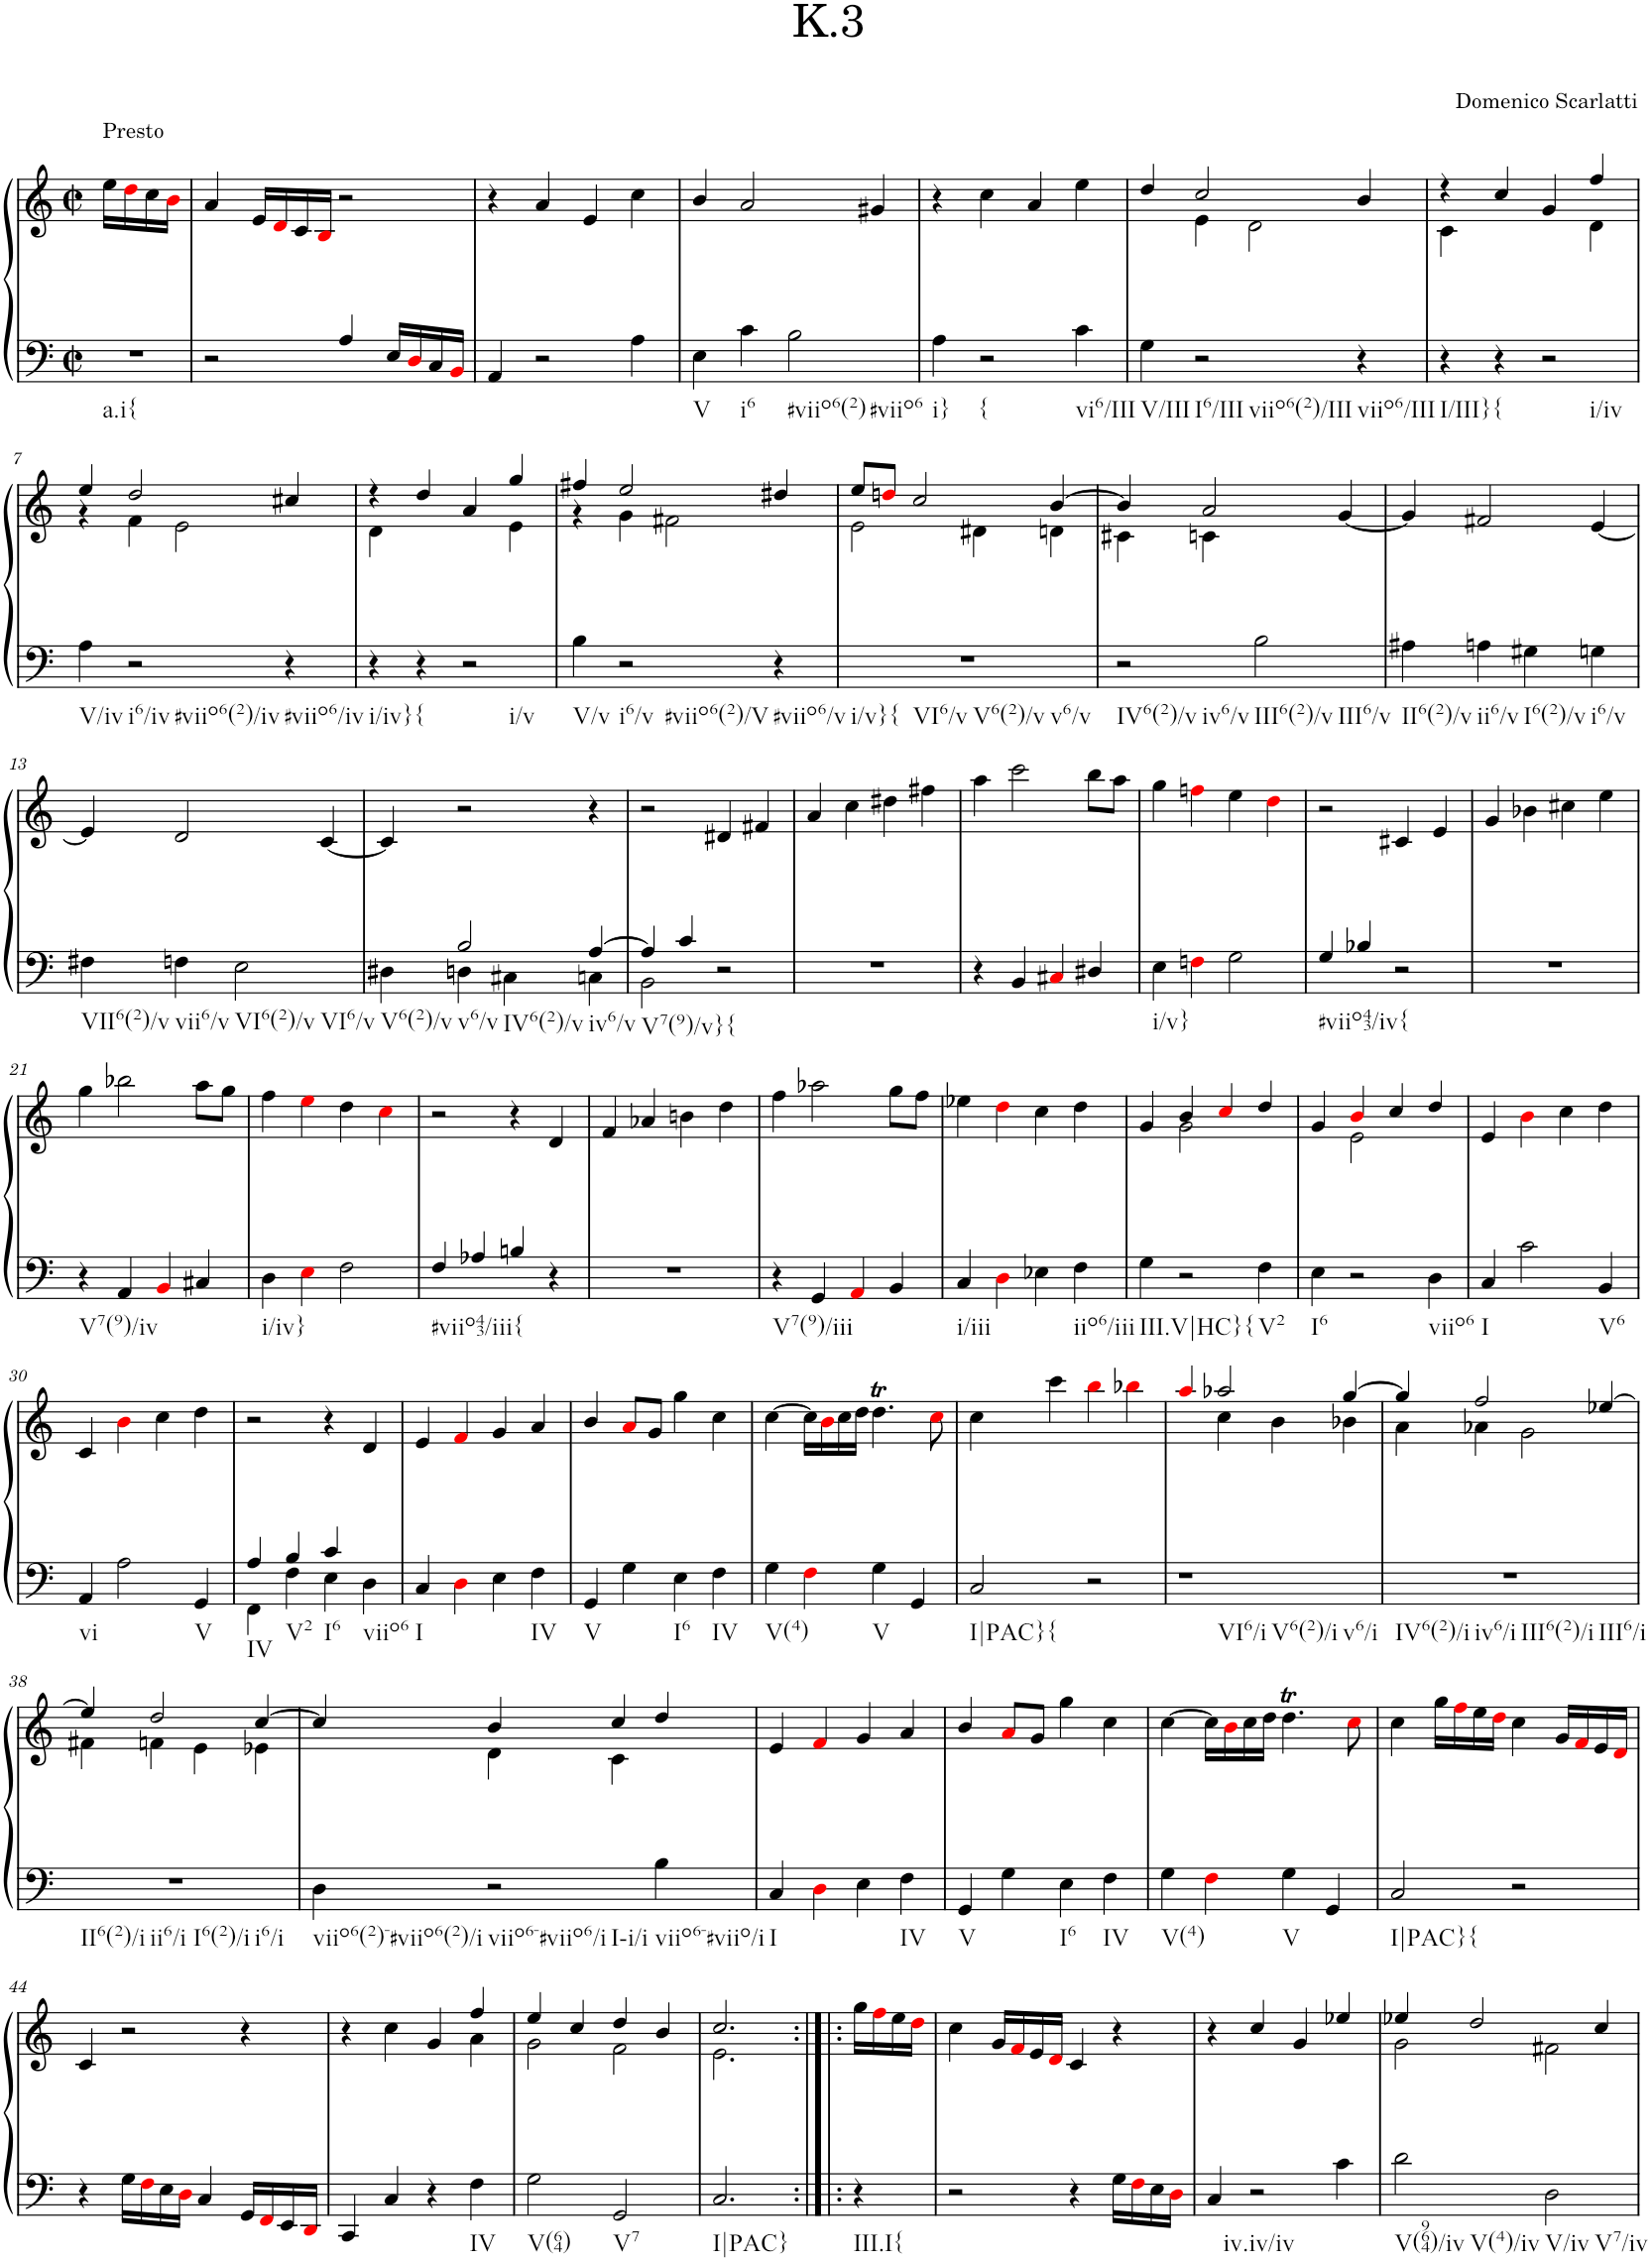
**kern	**kern
*part1	*part1
*staff2	*staff1
*I"Piano	*
*I'Pno.	*
*clefF4	*clefG2
*k[]	*k[]
*M2/2	*M2/2
*met(c|)	*met(c|)
=	=
!	!LO:TX:a:t=Presto
!LO:TX:b:t=a.i{	!
1r	16ee\LL
.	16ddi\
.	16cc\
.	16bi\JJ
.	2.ryy
=1	=1
2r	4a/
.	16e/LL
.	16di/
.	16c/
.	16Bi/JJ
4A/	2r
16E/LL	.
16Di/	.
16C/	.
16BBi/JJ	.
=2	=2
4AA/	4r
2r	4a/
.	4e/
4A\	4cc\
=3	=3
!LO:TX:b:t=V	!
4E\	4b/
!LO:TX:b:t=i6	!
4c\	2a/
!LO:TX:b:t=#viio6(2)	!
!LO:TX:b:t=#viio6	!
2B\	.
.	4g#X/
=4	=4
!LO:TX:b:t=i}	!
4A\	4r
!LO:TX:b:t={	!
2r	4cc\
.	4a/
!LO:TX:b:t=vi6/III	!
4c\	4ee\
=5	=5
*	*^
!LO:TX:b:t=V/III	!	!
4G\	4dd/	4ryy
!LO:TX:b:t=I6/III	!	!
!LO:TX:b:t=viio6(2)/III	!	!
2r	2cc/	4e\
.	.	2d\
!LO:TX:b:t=viio6/III	!	!
4r	4b/	.
=6	=6	=6
!LO:TX:b:t=I/III}	!	!
4r	4r	4c\
!LO:TX:b:t={	!	!
4r	4cc/	2ryy
!LO:TX:b:t=i/iv	!	!
2r	4g/	.
.	4ff/	4d\
!!LO:LB:g=z	!!
=7	=7	=7
!LO:TX:b:t=V/iv	!	!
4A\	4ee/	4r
!LO:TX:b:t=i6/iv	!	!
!LO:TX:b:t=#viio6(2)/iv	!	!
2r	2dd/	4f\
.	.	2e\
!LO:TX:b:t=#viio6/iv	!	!
4r	4cc#X/	.
=8	=8	=8
!LO:TX:b:t=i/iv}	!	!
4r	4r	4d\
!LO:TX:b:t={	!	!
4r	4dd/	2ryy
!LO:TX:b:t=i/v	!	!
2r	4a/	.
.	4gg/	4e\
=9	=9	=9
!LO:TX:b:t=V/v	!	!
4B\	4ff#X/	4r
!LO:TX:b:t=i6/v	!	!
!LO:TX:b:t=#viio6(2)/V	!	!
2r	2ee/	4g\
.	.	2f#X\
!LO:TX:b:t=#viio6/v	!	!
4r	4dd#X/	.
=10	=10	=10
!LO:TX:b:t=i/v}{	!	!
!LO:TX:b:t=VI6/v	!	!
!LO:TX:b:t=V6(2)/v	!	!
!LO:TX:b:t=v6/v	!	!
1r	8ee/L	2e\
.	8ddni/J	.
.	2cc/	.
.	.	4d#X\
.	[4b/	4dn\
=11	=11	=11
!LO:TX:b:t=IV6(2)/v	!	!
!LO:TX:b:t=iv6/v	!	!
2r	4b/]	4c#X\
.	2a/	4cn\
!LO:TX:b:t=III6(2)/v	!	!
!LO:TX:b:t=III6/v	!	!
2B\	.	2ryy
.	[4g/	.
*	*v	*v
=12	=12
!LO:TX:b:t=II6(2)/v	!
4A#X\	4g/]
!LO:TX:b:t=ii6/v	!
4An\	2f#X/
!LO:TX:b:t=I6(2)/v	!
4G#X\	.
!LO:TX:b:t=i6/v	!
4Gn\	[4e/
!!LO:LB:g=z
=13	=13
!LO:TX:b:t=VII6(2)/v	!
4F#X\	4e/]
!LO:TX:b:t=vii6/v	!
4Fn\	2d/
!LO:TX:b:t=VI6(2)/v	!
!LO:TX:b:t=VI6/v	!
2E\	.
.	[4c/
=14	=14
*^	*
!LO:TX:b:t=V6(2)/v	!	!
4D#X\	4ryy	4c/]
!LO:TX:b:t=v6/v	!	!
!LO:TX:b:t=IV6(2)/v	!	!
2B/	4Dn\	2r
.	4C#X\	.
!LO:TX:b:t=iv6/v	!	!
[4A/	4Cn\	4r
=15	=15	=15
!LO:TX:b:t=V7(9)/v}{	!	!
4A/]	2BB\	2r
4c/	.	.
2r	2ryy	4d#X/
.	.	4f#X/
*v	*v	*
=16	=16
1r	4a/
.	4cc\
.	4dd#X\
.	4ff#X\
=17	=17
4r	4aa\
4BB/	2ccc\
4C#Xi/	.
4D#X/	8bb\L
.	8aa\J
=18	=18
!LO:TX:b:t=i/v}	!
4E\	4gg\
4Fni\	4ffni\
2G\	4ee\
.	4ddi\
=19	=19
!LO:TX:b:t=#viio43/iv{	!
4G/	2r
4B-X/	.
2r	4c#X/
.	4e/
=20	=20
1r	4g/
.	4b-X\
.	4cc#X\
.	4ee\
!!LO:LB:g=z
=21	=21
!LO:TX:b:t=V7(9)/iv	!
4r	4gg\
4AA/	2bb-X\
4BBi/	.
4C#X/	8aa\L
.	8gg\J
=22	=22
!LO:TX:b:t=i/iv}	!
4D\	4ff\
4Ei\	4eei\
2F\	4dd\
.	4cci\
=23	=23
!LO:TX:b:t=#viio43/iii{	!
4F/	2r
4A-X/	.
4Bn/	4r
4r	4d/
=24	=24
1r	4f/
.	4a-X/
.	4bn\
.	4dd\
=25	=25
!LO:TX:b:t=V7(9)/iii	!
4r	4ff\
4GG/	2aa-X\
4AAi/	.
4BB/	8gg\L
.	8ff\J
=26	=26
!LO:TX:b:t=i/iii	!
4C/	4ee-X\
4Di\	4ddi\
4E-X\	4cc\
!LO:TX:b:t=iio6/iii	!
4F\	4dd\
=27	=27
*	*^
!LO:TX:b:t=III.V|HC}{	!	!
4G\	4g/	4ryy
2r	4b/	2g\
.	4cci/	.
!LO:TX:b:t=V2	!	!
4F\	4dd/	4ryy
=28	=28	=28
!LO:TX:b:t=I6	!	!
4E\	4g/	4ryy
2r	4bi/	2e\
.	4cc/	.
!LO:TX:b:t=viio6	!	!
4D\	4dd/	4ryy
=29	=29	=29
!LO:TX:b:t=I	!	!
*	*v	*v
4C/	4e/
2c\	4bi\
.	4cc\
!LO:TX:b:t=V6	!
4BB/	4dd\
!!LO:LB:g=z
=30	=30
!LO:TX:b:t=vi	!
4AA/	4c/
2A\	4bi\
.	4cc\
!LO:TX:b:t=V	!
4GG/	4dd\
=31	=31
*^	*
!LO:TX:b:t=IV	!	!
4A/	4FF\	2r
!LO:TX:b:t=V2	!	!
4B/	4F\	.
!LO:TX:b:t=I6	!	!
4c/	4E\	4r
!LO:TX:b:t=viio6	!	!
4D\	4ryy	4d/
=32	=32	=32
!LO:TX:b:t=I	!	!
*v	*v	*
4C/	4e/
4Di\	4fi/
4E\	4g/
!LO:TX:b:t=IV	!
4F\	4a/
=33	=33
!LO:TX:b:t=V	!
4GG/	4b/
4G\	8ai/L
.	8g/J
!LO:TX:b:t=I6	!
4E\	4gg\
!LO:TX:b:t=IV	!
4F\	4cc\
=34	=34
!LO:TX:b:t=V(4)	!
4G\	[4cc\
4Fi\	16cc\LL]
.	16bi\
.	16cc\
.	16dd\JJ
!LO:TX:b:t=V	!
4G\	4.ddT\
4GG/	.
.	8cci\
=35	=35
!LO:TX:b:t=I|PAC}	!
!LO:TX:b:t={	!
2C/	4cc\
.	4ccc\
2r	4bbi\
.	4bb-Xi\
=36	=36
*	*^
!LO:TX:b:t=VI6/i	!	!
!LO:TX:b:t=V6(2)/i	!	!
!LO:TX:b:t=v6/i	!	!
1r	4aai/	4ryy
.	2aa-X/	4cc\
.	.	4b\
.	[4gg/	4b-X\
=37	=37	=37
!LO:TX:b:t=IV6(2)/i	!	!
!LO:TX:b:t=iv6/i	!	!
!LO:TX:b:t=III6(2)/i	!	!
!LO:TX:b:t=III6/i	!	!
1r	4gg/]	4a\
.	2ff/	4a-X\
.	.	2g\
.	[4ee-X/	.
!!LO:LB:g=z	!!
=38	=38	=38
!LO:TX:b:t=II6(2)/i	!	!
!LO:TX:b:t=ii6/i	!	!
!LO:TX:b:t=I6(2)/i	!	!
!LO:TX:b:t=i6/i	!	!
1r	4ee-/]	4f#X\
.	2dd/	4fn\
.	.	4e\
.	[4cc/	4e-X\
=39	=39	=39
!LO:TX:b:t=viio6(2)-#viio6(2)/i	!	!
4D\	4cc/]	4ryy
!LO:TX:b:t=viio6-#viio6/i	!	!
!LO:TX:b:t=I-i/i	!	!
2r	4b/	4d\
.	4cc/	4c\
!LO:TX:b:t=viio6-#viio/i	!	!
4B\	4dd/	4ryy
=40	=40	=40
!LO:TX:b:t=I	!	!
*	*v	*v
4C/	4e/
4Di\	4fi/
4E\	4g/
!LO:TX:b:t=IV	!
4F\	4a/
=41	=41
!LO:TX:b:t=V	!
4GG/	4b/
4G\	8ai/L
.	8g/J
!LO:TX:b:t=I6	!
4E\	4gg\
!LO:TX:b:t=IV	!
4F\	4cc\
=42	=42
!LO:TX:b:t=V(4)	!
4G\	[4cc\
4Fi\	16cc\LL]
.	16bi\
.	16cc\
.	16dd\JJ
!LO:TX:b:t=V	!
4G\	4.ddT\
4GG/	.
.	8cci\
=43	=43
!LO:TX:b:t=I|PAC}{	!
2C/	4cc\
.	16gg\LL
.	16ffi\
.	16ee\
.	16ddi\JJ
2r	4cc\
.	16g/LL
.	16fi/
.	16e/
.	16di/JJ
!!LO:LB:g=z
=44	=44
4r	4c/
16G\LL	2r
16Fi\	.
16E\	.
16Di\JJ	.
4C/	.
16GG/LL	4r
16FFi/	.
16EE/	.
16DDi/JJ	.
=45	=45
*	*^
4CC/	4r	2.ryy
4C/	4cc\	.
4r	4g/	.
!LO:TX:b:t=IV	!	!
4F\	4ff/	4a\
=46	=46	=46
!LO:TX:b:t=V(64)	!	!
2G\	4ee/	2g\
.	4cc/	.
!LO:TX:b:t=V7	!	!
2GG/	4dd/	2f\
.	4b/	.
=47	=47	=47
!LO:TX:b:t=I|PAC}	!	!
2.C/	2.cc/	2.e\
=47X1:|!|:	=47X1:|!|:	=47X1:|!|:
!LO:TX:b:t=III.I{	!	!
*	*v	*v
4r	16gg\LL
.	16ffi\
.	16ee\
.	16ddi\JJ
=48	=48
2r	4cc\
.	16g/LL
.	16fi/
.	16e/
.	16di/JJ
4r	4c/
16G\LL	4r
16Fi\	.
16E\	.
16Di\JJ	.
=49	=49
4C/	4r
!LO:TX:b:t=iv.iv/iv	!
2r	4cc/
.	4g/
4c\	4ee-X/
=50	=50
*	*^
!LO:TX:b:t=V(964)/iv	!	!
!LO:TX:b:t=V(4)/iv	!	!
2d\	4ee-X/	2g\
.	2dd/	.
!LO:TX:b:t=V/iv	!	!
!LO:TX:b:t=V7/iv	!	!
2D\	.	2f#X\
.	4cc/	.
*	*v	*v
=	=
*-	*-
